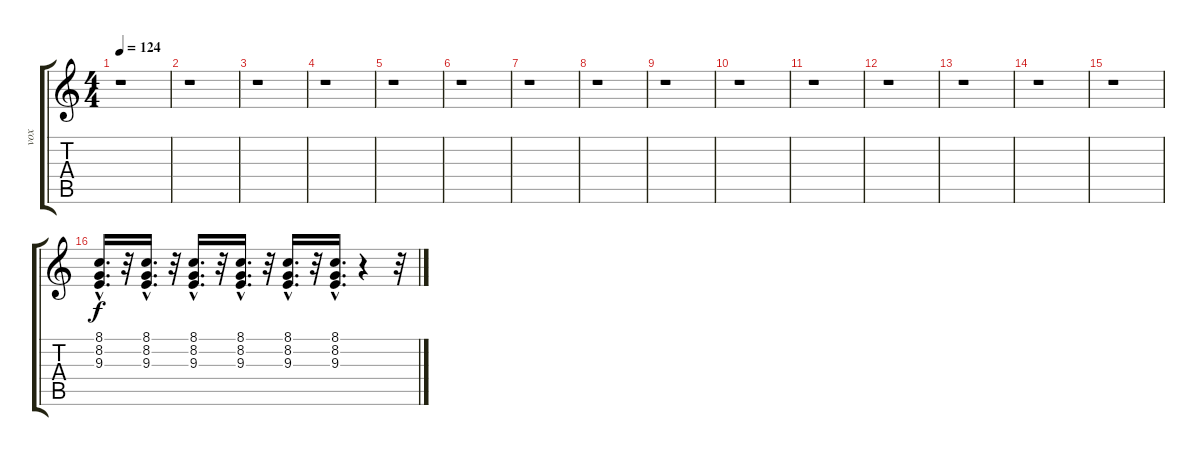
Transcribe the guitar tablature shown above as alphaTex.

\track ("vox" "vox") {instrument baritonesax}
\staff {score tabs}
\tuning (E4 B3 G3 D3 A2 E2) {hide}
\ts (4 4)
\tempo 124
\clef g2
\ks c
r.1{dy f} |
r.1 |
r.1 |
r.1 |
r.1 |
r.1 |
r.1 |
r.1 |
r.1 |
r.1 |
r.1 |
r.1 |
r.1 |
r.1 |
r.1 |
(8.1{hac} 8.2{hac} 9.3{hac}).16{d} r.32 (8.1{hac} 8.2{hac} 9.3{hac}).16{d} r.32 (8.1{hac} 8.2{hac} 9.3{hac}).16{d} r.32 (8.1{hac} 8.2{hac} 9.3{hac}).16{d} r.32 (8.1{hac} 8.2{hac} 9.3{hac}).16{d} r.32 (8.1{hac} 8.2{hac} 9.3{hac}).16{d} r.4 r.32
